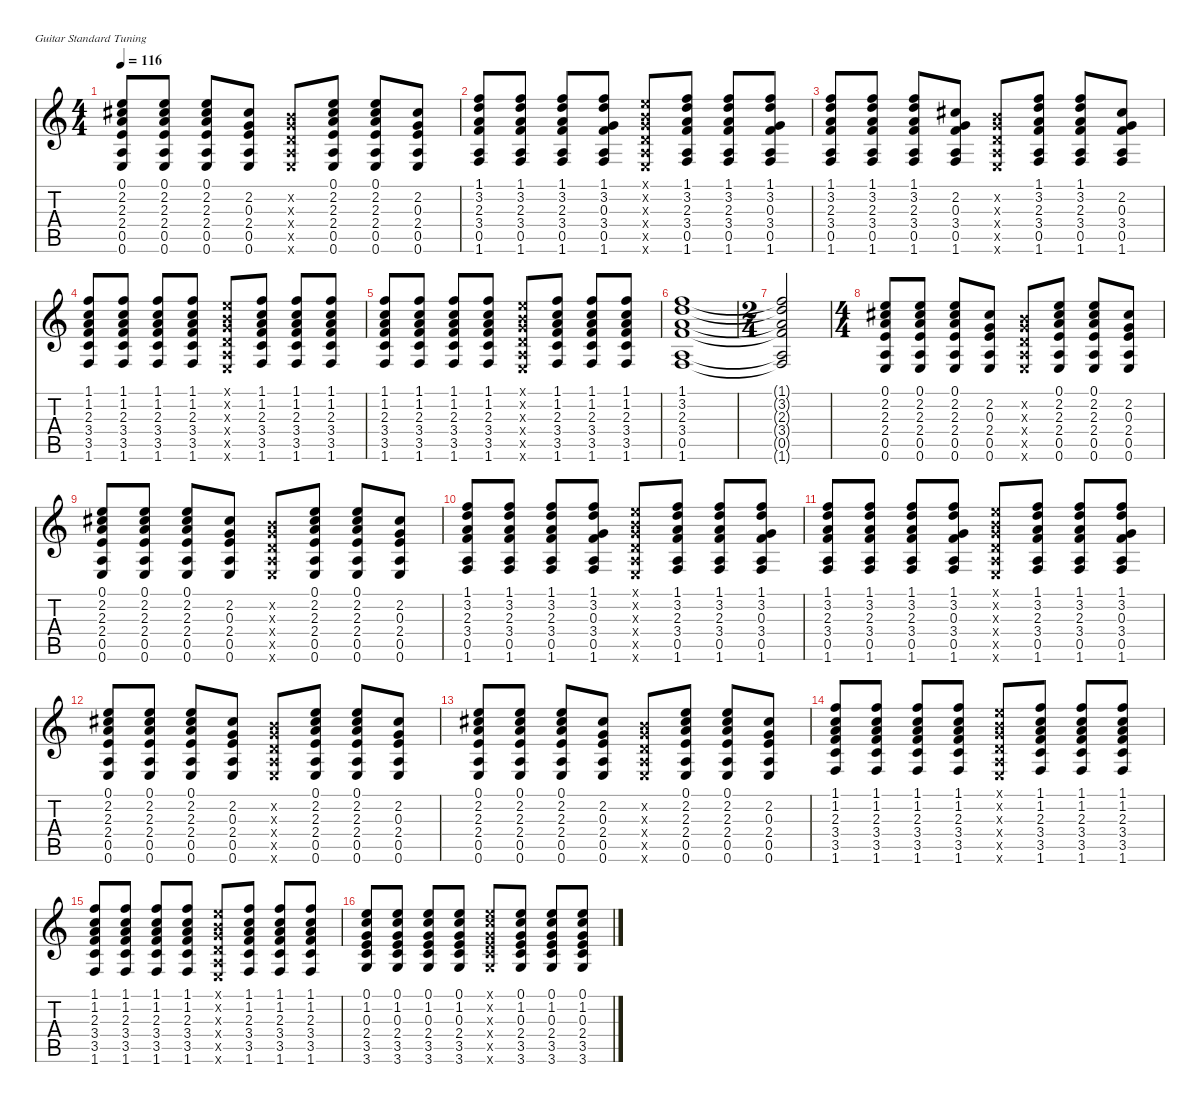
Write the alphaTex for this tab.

\defaultSystemsLayout 4
\hideDynamics
\bracketExtendMode nobrackets
\singleTrackTrackNamePolicy hidden
\multiTrackTrackNamePolicy hidden
\firstSystemTrackNameMode fullname
\firstSystemTrackNameOrientation horizontal
\otherSystemsTrackNameOrientation horizontal
\track ("Ac. 12-Str. Gtr." "s.guit.") {instrument acousticguitarsteel}
\staff {score tabs}
\tuning (E4 B3 G3 D3 A2 E2)
\ts (4 4)
\tempo 116
\clef g2
\ks c
(0.1 2.2{acc #} 2.3 2.4 0.5 0.6).8{dy f beam Up} (0.1 2.2{acc #} 2.3 2.4 0.5 0.6).8{beam Up} (0.1 2.2{acc #} 2.3 2.4 0.5 0.6).8{beam Up} (2.2{acc #} 0.3 2.4 0.5 0.6).8{beam Up} (0.2{x} 0.3{x} 0.4{x} 0.5{x} 0.6{x}).8{beam Up} (0.1 2.2{acc #} 2.3 2.4 0.5 0.6).8{beam Up} (0.1 2.2{acc #} 2.3 2.4 0.5 0.6).8{beam Up} (2.2{acc #} 0.3 2.4 0.5 0.6).8{beam Up} |
(1.1 3.2 2.3 3.4 0.5 1.6).8{beam Up} (1.1 3.2 2.3 3.4 0.5 1.6).8{beam Up} (1.1 3.2 2.3 3.4 0.5 1.6).8{beam Up} (1.1 3.2 0.3 3.4 0.5 1.6).8{beam Up} (0.1{x} 0.2{x} 0.3{x} 0.4{x} 0.5{x} 0.6{x}).8{beam Up} (1.1 3.2 2.3 3.4 0.5 1.6).8{beam Up} (1.1 3.2 2.3 3.4 0.5 1.6).8{beam Up} (1.1 3.2 0.3 3.4 0.5 1.6).8{beam Up} |
(1.1 3.2 2.3 3.4 0.5 1.6).8{beam Up} (1.1 3.2 2.3 3.4 0.5 1.6).8{beam Up} (1.1 3.2 2.3 3.4 0.5 1.6).8{beam Up} (2.2{acc #} 0.3 3.4 0.5 1.6).8{beam Up} (0.2{x} 0.3{x} 0.4{x} 0.5{x} 0.6{x}).8{beam Up} (1.1 3.2 2.3 3.4 0.5 1.6).8{beam Up} (1.1 3.2 2.3 3.4 0.5 1.6).8{beam Up} (2.2{acc #} 0.3 3.4 0.5 1.6).8{beam Up} |
(1.1 1.2 2.3 3.4 3.5 1.6).8{beam Up} (1.1 1.2 2.3 3.4 3.5 1.6).8{beam Up} (1.1 1.2 2.3 3.4 3.5 1.6).8{beam Up} (1.1 1.2 2.3 3.4 3.5 1.6).8{beam Up} (0.1{x} 0.2{x} 0.3{x} 0.4{x} 0.5{x} 0.6{x}).8{beam Up} (1.1 1.2 2.3 3.4 3.5 1.6).8{beam Up} (1.1 1.2 2.3 3.4 3.5 1.6).8{beam Up} (1.1 1.2 2.3 3.4 3.5 1.6).8{beam Up} |
(1.1 1.2 2.3 3.4 3.5 1.6).8{beam Up} (1.1 1.2 2.3 3.4 3.5 1.6).8{beam Up} (1.1 1.2 2.3 3.4 3.5 1.6).8{beam Up} (1.1 1.2 2.3 3.4 3.5 1.6).8{beam Up} (0.1{x} 0.2{x} 0.3{x} 0.4{x} 0.5{x} 0.6{x}).8{beam Up} (1.1 1.2 2.3 3.4 3.5 1.6).8{beam Up} (1.1 1.2 2.3 3.4 3.5 1.6).8{beam Up} (1.1 1.2 2.3 3.4 3.5 1.6).8{beam Up} |
(1.1 3.2 2.3 3.4 0.5 1.6).1{beam Up} |
\ts (2 4)
(1.1{t} 3.2{t} 2.3{t} 3.4{t} 0.5{t} 1.6{t}).2{beam Up} |
\ts (4 4)
(0.1 2.2{acc #} 2.3 2.4 0.5 0.6).8{beam Up} (0.1 2.2{acc #} 2.3 2.4 0.5 0.6).8{beam Up} (0.1 2.2{acc #} 2.3 2.4 0.5 0.6).8{beam Up} (2.2{acc #} 0.3 2.4 0.5 0.6).8{beam Up} (0.2{x} 0.3{x} 0.4{x} 0.5{x} 0.6{x}).8{beam Up} (0.1 2.2{acc #} 2.3 2.4 0.5 0.6).8{beam Up} (0.1 2.2{acc #} 2.3 2.4 0.5 0.6).8{beam Up} (2.2{acc #} 0.3 2.4 0.5 0.6).8{beam Up} |
(0.1 2.2{acc #} 2.3 2.4 0.5 0.6).8{beam Up} (0.1 2.2{acc #} 2.3 2.4 0.5 0.6).8{beam Up} (0.1 2.2{acc #} 2.3 2.4 0.5 0.6).8{beam Up} (2.2{acc #} 0.3 2.4 0.5 0.6).8{beam Up} (0.2{x} 0.3{x} 0.4{x} 0.5{x} 0.6{x}).8{beam Up} (0.1 2.2{acc #} 2.3 2.4 0.5 0.6).8{beam Up} (0.1 2.2{acc #} 2.3 2.4 0.5 0.6).8{beam Up} (2.2{acc #} 0.3 2.4 0.5 0.6).8{beam Up} |
(1.1 3.2 2.3 3.4 0.5 1.6).8{beam Up} (1.1 3.2 2.3 3.4 0.5 1.6).8{beam Up} (1.1 3.2 2.3 3.4 0.5 1.6).8{beam Up} (1.1 3.2 0.3 3.4 0.5 1.6).8{beam Up} (0.1{x} 0.2{x} 0.3{x} 0.4{x} 0.5{x} 0.6{x}).8{beam Up} (1.1 3.2 2.3 3.4 0.5 1.6).8{beam Up} (1.1 3.2 2.3 3.4 0.5 1.6).8{beam Up} (1.1 3.2 0.3 3.4 0.5 1.6).8{beam Up} |
(1.1 3.2 2.3 3.4 0.5 1.6).8{beam Up} (1.1 3.2 2.3 3.4 0.5 1.6).8{beam Up} (1.1 3.2 2.3 3.4 0.5 1.6).8{beam Up} (1.1 3.2 0.3 3.4 0.5 1.6).8{beam Up} (0.1{x} 0.2{x} 0.3{x} 0.4{x} 0.5{x} 0.6{x}).8{beam Up} (1.1 3.2 2.3 3.4 0.5 1.6).8{beam Up} (1.1 3.2 2.3 3.4 0.5 1.6).8{beam Up} (1.1 3.2 0.3 3.4 0.5 1.6).8{beam Up} |
(0.1 2.2{acc #} 2.3 2.4 0.5 0.6).8{beam Up} (0.1 2.2{acc #} 2.3 2.4 0.5 0.6).8{beam Up} (0.1 2.2{acc #} 2.3 2.4 0.5 0.6).8{beam Up} (2.2{acc #} 0.3 2.4 0.5 0.6).8{beam Up} (0.2{x} 0.3{x} 0.4{x} 0.5{x} 0.6{x}).8{beam Up} (0.1 2.2{acc #} 2.3 2.4 0.5 0.6).8{beam Up} (0.1 2.2{acc #} 2.3 2.4 0.5 0.6).8{beam Up} (2.2{acc #} 0.3 2.4 0.5 0.6).8{beam Up} |
(0.1 2.2{acc #} 2.3 2.4 0.5 0.6).8{beam Up} (0.1 2.2{acc #} 2.3 2.4 0.5 0.6).8{beam Up} (0.1 2.2{acc #} 2.3 2.4 0.5 0.6).8{beam Up} (2.2{acc #} 0.3 2.4 0.5 0.6).8{beam Up} (0.2{x} 0.3{x} 0.4{x} 0.5{x} 0.6{x}).8{beam Up} (0.1 2.2{acc #} 2.3 2.4 0.5 0.6).8{beam Up} (0.1 2.2{acc #} 2.3 2.4 0.5 0.6).8{beam Up} (2.2{acc #} 0.3 2.4 0.5 0.6).8{beam Up} |
(1.1 1.2 2.3 3.4 3.5 1.6).8{beam Up} (1.1 1.2 2.3 3.4 3.5 1.6).8{beam Up} (1.1 1.2 2.3 3.4 3.5 1.6).8{beam Up} (1.1 1.2 2.3 3.4 3.5 1.6).8{beam Up} (0.1{x} 0.2{x} 0.3{x} 0.4{x} 0.5{x} 0.6{x}).8{beam Up} (1.1 1.2 2.3 3.4 3.5 1.6).8{beam Up} (1.1 1.2 2.3 3.4 3.5 1.6).8{beam Up} (1.1 1.2 2.3 3.4 3.5 1.6).8{beam Up} |
(1.1 1.2 2.3 3.4 3.5 1.6).8{beam Up} (1.1 1.2 2.3 3.4 3.5 1.6).8{beam Up} (1.1 1.2 2.3 3.4 3.5 1.6).8{beam Up} (1.1 1.2 2.3 3.4 3.5 1.6).8{beam Up} (0.1{x} 0.2{x} 0.3{x} 0.4{x} 0.5{x} 0.6{x}).8{beam Up} (1.1 1.2 2.3 3.4 3.5 1.6).8{beam Up} (1.1 1.2 2.3 3.4 3.5 1.6).8{beam Up} (1.1 1.2 2.3 3.4 3.5 1.6).8{beam Up} |
(0.1 1.2 0.3 2.4 3.5 3.6).8{beam Up} (0.1 1.2 0.3 2.4 3.5 3.6).8{beam Up} (0.1 1.2 0.3 2.4 3.5 3.6).8{beam Up} (0.1 1.2 0.3 2.4 3.5 3.6).8{beam Up} (0.1{x} 1.2{x} 0.3{x} 2.4{x} 3.5{x} 3.6{x}).8{beam Up} (0.1 1.2 0.3 2.4 3.5 3.6).8{beam Up} (0.1 1.2 0.3 2.4 3.5 3.6).8{beam Up} (0.1 1.2 0.3 2.4 3.5 3.6).8{beam Up}
